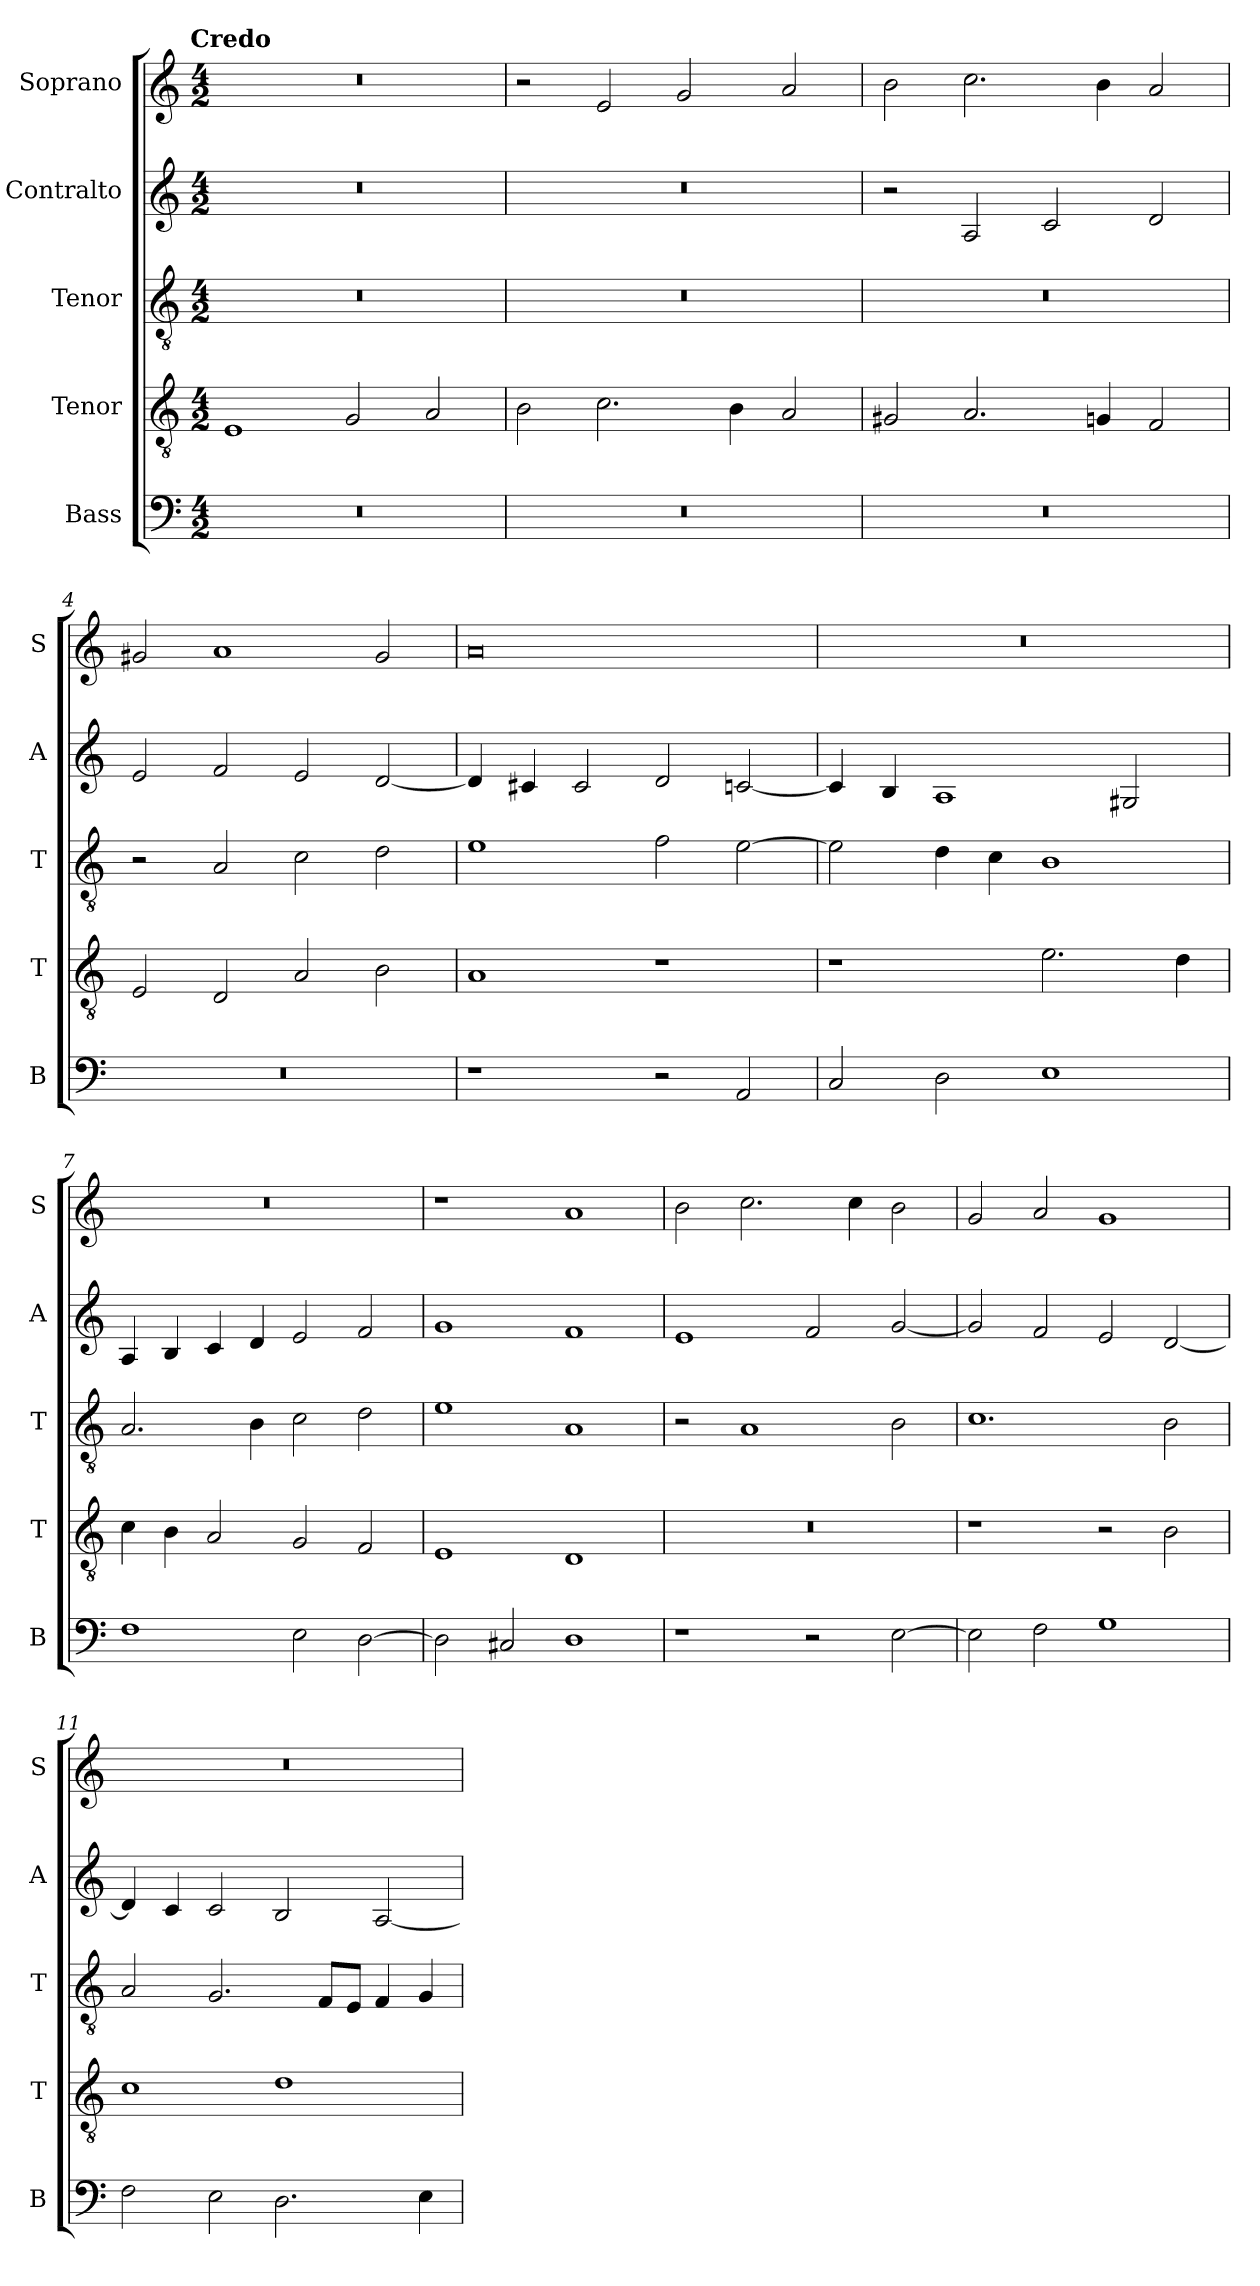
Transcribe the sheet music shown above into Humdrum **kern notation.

**kern	**kern	**kern	**kern	**kern
*part5	*part4	*part3	*part2	*part1
*staff5	*staff4	*staff3	*staff2	*staff1
*I"Bass	*I"Tenor	*I"Tenor	*I"Contralto	*I"Soprano
*I'B	*I'T	*I'T	*I'A	*I'S
*clefF4	*clefGv2	*clefGv2	*clefG2	*clefG2
*k[]	*k[]	*k[]	*k[]	*k[]
*D:dor	*D:dor	*D:dor	*D:dor	*D:dor
!!LO:TX:omd:t=Credo
*M4/2	*M4/2	*M4/2	*M4/2	*M4/2
=1	=1	=1	=1	=1
0r	1E	0r	0r	0r
.	2G	.	.	.
.	2A	.	.	.
=2	=2	=2	=2	=2
0r	2B	0r	0r	2r
.	2.c	.	.	2e
.	.	.	.	2g
.	4B	.	.	.
.	2A	.	.	2a
=3	=3	=3	=3	=3
0r	2G#X	0r	2r	2b
.	2.A	.	2A	2.cc
.	.	.	2c	.
.	4Gn	.	.	4b
.	2F	.	2d	2a
=4	=4	=4	=4	=4
0r	2E	2r	2e	2g#X
.	2D	2A	2f	1a
.	2A	2c	2e	.
.	2B	2d	[2d	2g#
=5	=5	=5	=5	=5
1r	1A	1e	4d]	0a
.	.	.	4c#X	.
.	.	.	2c#	.
2r	1r	2f	2d	.
2AA	.	[2e	[2cn	.
=6	=6	=6	=6	=6
2C	1r	2e]	4c]	0r
.	.	.	4B	.
2D	.	4d	1A	.
.	.	4c	.	.
1E	2.e	1B	.	.
.	.	.	2G#X	.
.	4d	.	.	.
=7	=7	=7	=7	=7
1F	4c	2.A	4A	0r
.	4B	.	4B	.
.	2A	.	4c	.
.	.	4B	4d	.
2E	2G	2c	2e	.
[2D	2F	2d	2f	.
=8	=8	=8	=8	=8
2D]	1E	1e	1g	1r
2C#X	.	.	.	.
1D	1D	1A	1f	1a
=9	=9	=9	=9	=9
1r	0r	2r	1e	2b
.	.	1A	.	2.cc
2r	.	.	2f	.
.	.	.	.	4cc
[2E	.	2B	[2g	2b
=10	=10	=10	=10	=10
2E]	1r	1.c	2g]	2g
2F	.	.	2f	2a
1G	2r	.	2e	1g
.	2B	2B	[2d	.
=11	=11	=11	=11	=11
2F	1c	2A	4d]	0r
.	.	.	4c	.
2E	.	2.G	2c	.
2.D	1d	.	2B	.
.	.	8F/L	.	.
.	.	8E/J	.	.
.	.	4F	[2A	.
4E	.	4G	.	.
=	=	=	=	=
*-	*-	*-	*-	*-
